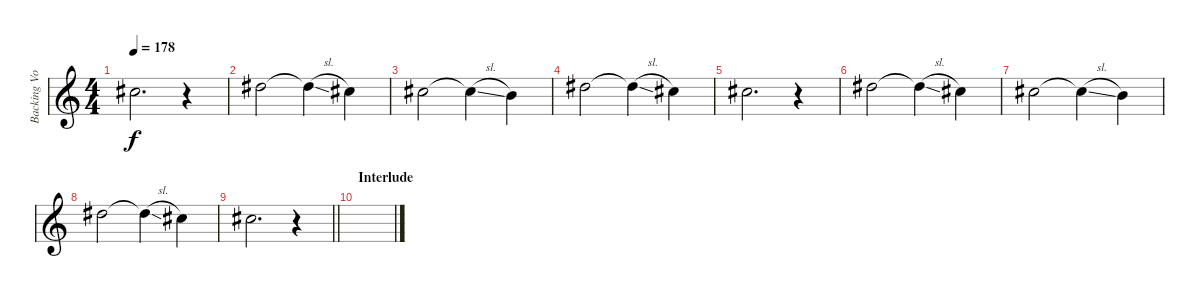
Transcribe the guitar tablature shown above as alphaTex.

\track ("Backing Vocals" "Backing Vo") {instrument distortionguitar}
\staff {score}
\tuning (Eb4 Bb3 Gb3 Db3 Ab2 Eb2) {hide}
\ts (4 4)
\tempo 178
\clef g2
\ks c
3.2.2{d dy f} r.4 |
5.2.2 5.2{sl t}.4 3.2.4 |
3.2.2 3.2{sl t}.4 1.2.4 |
5.2.2 5.2{sl t}.4 3.2.4 |
3.2.2{d} r.4 |
5.2.2 5.2{sl t}.4 3.2.4 |
3.2.2 3.2{sl t}.4 1.2.4 |
5.2.2 5.2{sl t}.4 3.2.4 |
\barLineRight lightlight
3.2.2{d} r.4 |
\section ("" "Interlude")
